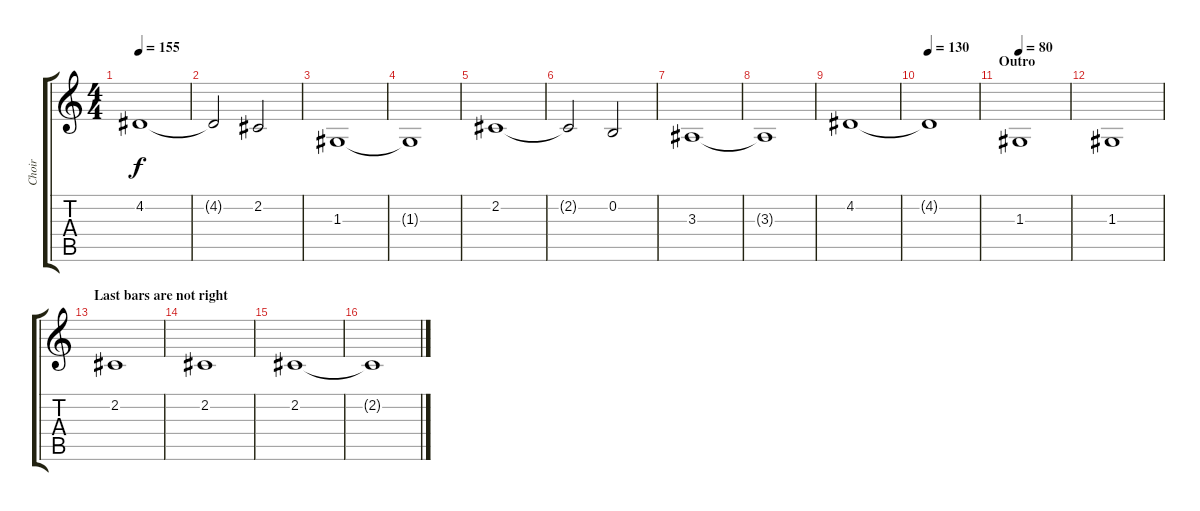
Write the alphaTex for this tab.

\track ("Choir" "Choir") {instrument choiraahs}
\staff {score tabs}
\tuning (E4 B3 G3 D3 A2 E2) {hide}
\ts (4 4)
\tempo 155
\clef g2
\ks c
4.2.1{dy f} |
4.2{t}.2 2.2.2 |
1.3.1 |
1.3{t}.1 |
2.2.1 |
2.2{t}.2 0.2.2 |
3.3.1 |
3.3{t}.1 |
4.2.1 |
\tempo 130
4.2{t}.1 |
\section ("" "Outro")
\tempo 80
1.3.1 |
1.3.1 |
\section ("" "Last bars are not right")
2.2.1 |
2.2.1 |
2.2.1 |
2.2{t}.1
